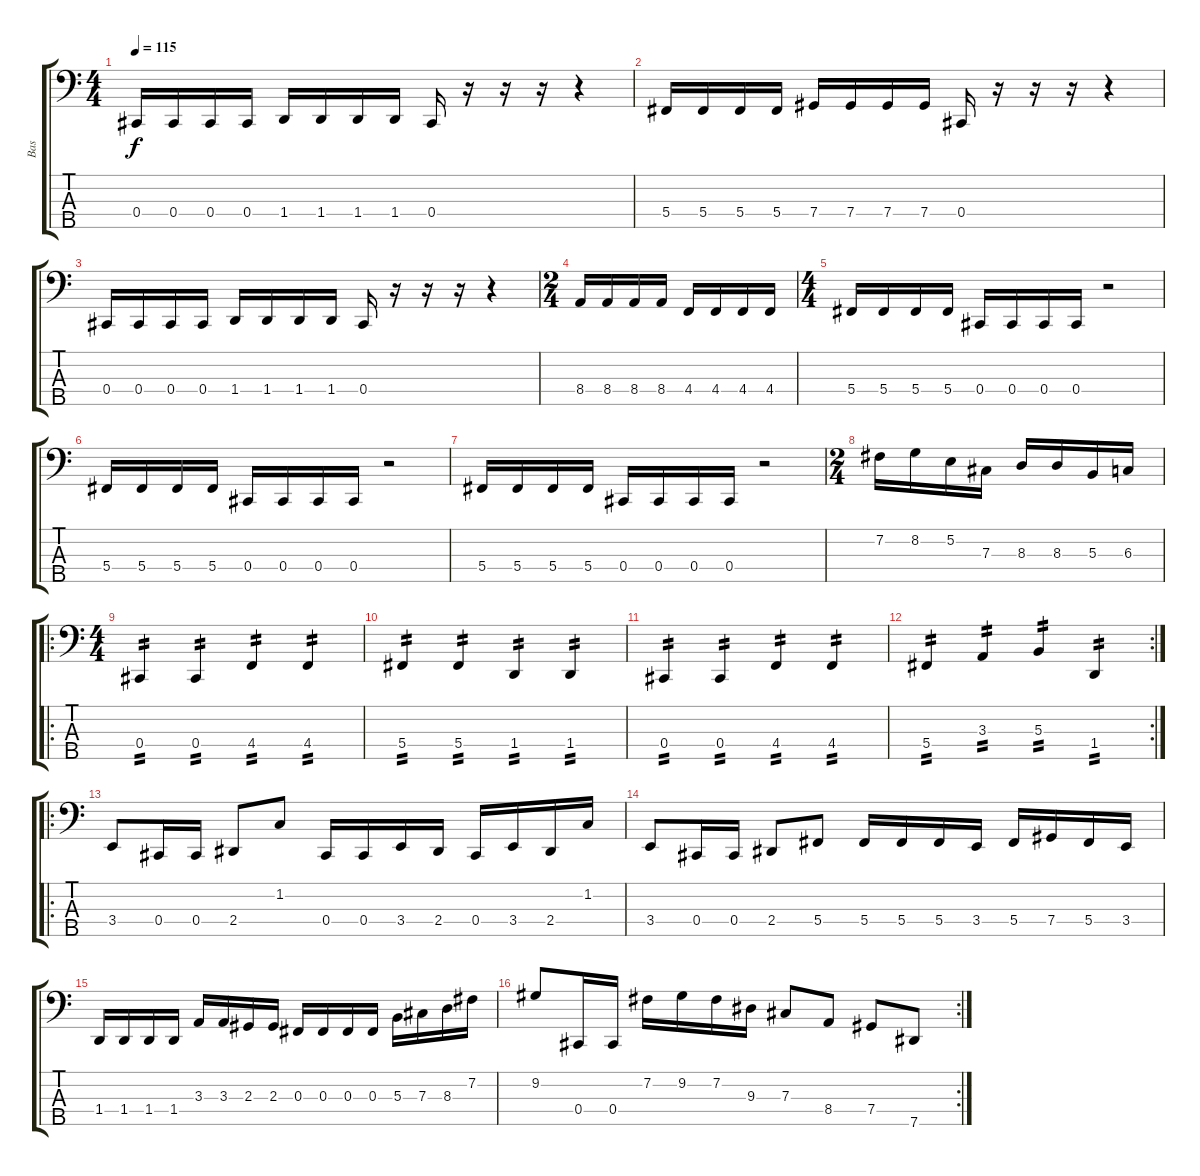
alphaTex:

\track ("Bas" "Bas") {instrument electricbassfinger}
\staff {score tabs}
\tuning (E2 B1 Gb1 Db1 Ab0) {hide}
\ts (4 4)
\tempo 115
\clef f4
\ks c
0.4.16{dy f} 0.4.16 0.4.16 0.4.16 1.4.16 1.4.16 1.4.16 1.4.16 0.4.16 r.16 r.16 r.16 r.4 |
5.4.16 5.4.16 5.4.16 5.4.16 7.4.16 7.4.16 7.4.16 7.4.16 0.4.16 r.16 r.16 r.16 r.4 |
0.4.16 0.4.16 0.4.16 0.4.16 1.4.16 1.4.16 1.4.16 1.4.16 0.4.16 r.16 r.16 r.16 r.4 |
\ts (2 4)
8.4.16 8.4.16 8.4.16 8.4.16 4.4.16 4.4.16 4.4.16 4.4.16 |
\ts (4 4)
5.4.16 5.4.16 5.4.16 5.4.16 0.4.16 0.4.16 0.4.16 0.4.16 r.2 |
5.4.16 5.4.16 5.4.16 5.4.16 0.4.16 0.4.16 0.4.16 0.4.16 r.2 |
5.4.16 5.4.16 5.4.16 5.4.16 0.4.16 0.4.16 0.4.16 0.4.16 r.2 |
\ts (2 4)
7.2.16 8.2.16 5.2.16 7.3.16 8.3.16 8.3.16 5.3.16 6.3.16 |
\ro
\ts (4 4)
0.4.4{tp 2} 0.4.4{tp 2} 4.4.4{tp 2} 4.4.4{tp 2} |
5.4.4{tp 2} 5.4.4{tp 2} 1.4.4{tp 2} 1.4.4{tp 2} |
0.4.4{tp 2} 0.4.4{tp 2} 4.4.4{tp 2} 4.4.4{tp 2} |
\rc 2
5.4.4{tp 2} 3.3.4{tp 2} 5.3.4{tp 2} 1.4.4{tp 2} |
\ro
3.4.8 0.4.16 0.4.16 2.4.8 1.2.8 0.4.16 0.4.16 3.4.16 2.4.16 0.4.16 3.4.16 2.4.16 1.2.16 |
3.4.8 0.4.16 0.4.16 2.4.8 5.4.8 5.4.16 5.4.16 5.4.16 3.4.16 5.4.16 7.4.16 5.4.16 3.4.16 |
1.4.16 1.4.16 1.4.16 1.4.16 3.3.16 3.3.16 2.3.16 2.3.16 0.3.16 0.3.16 0.3.16 0.3.16 5.3.16 7.3.16 8.3.16 7.2.16 |
\rc 2
9.2.8 0.4.16 0.4.16 7.2.16 9.2.16 7.2.16 9.3.16 7.3.8 8.4.8 7.4.8 7.5.8
